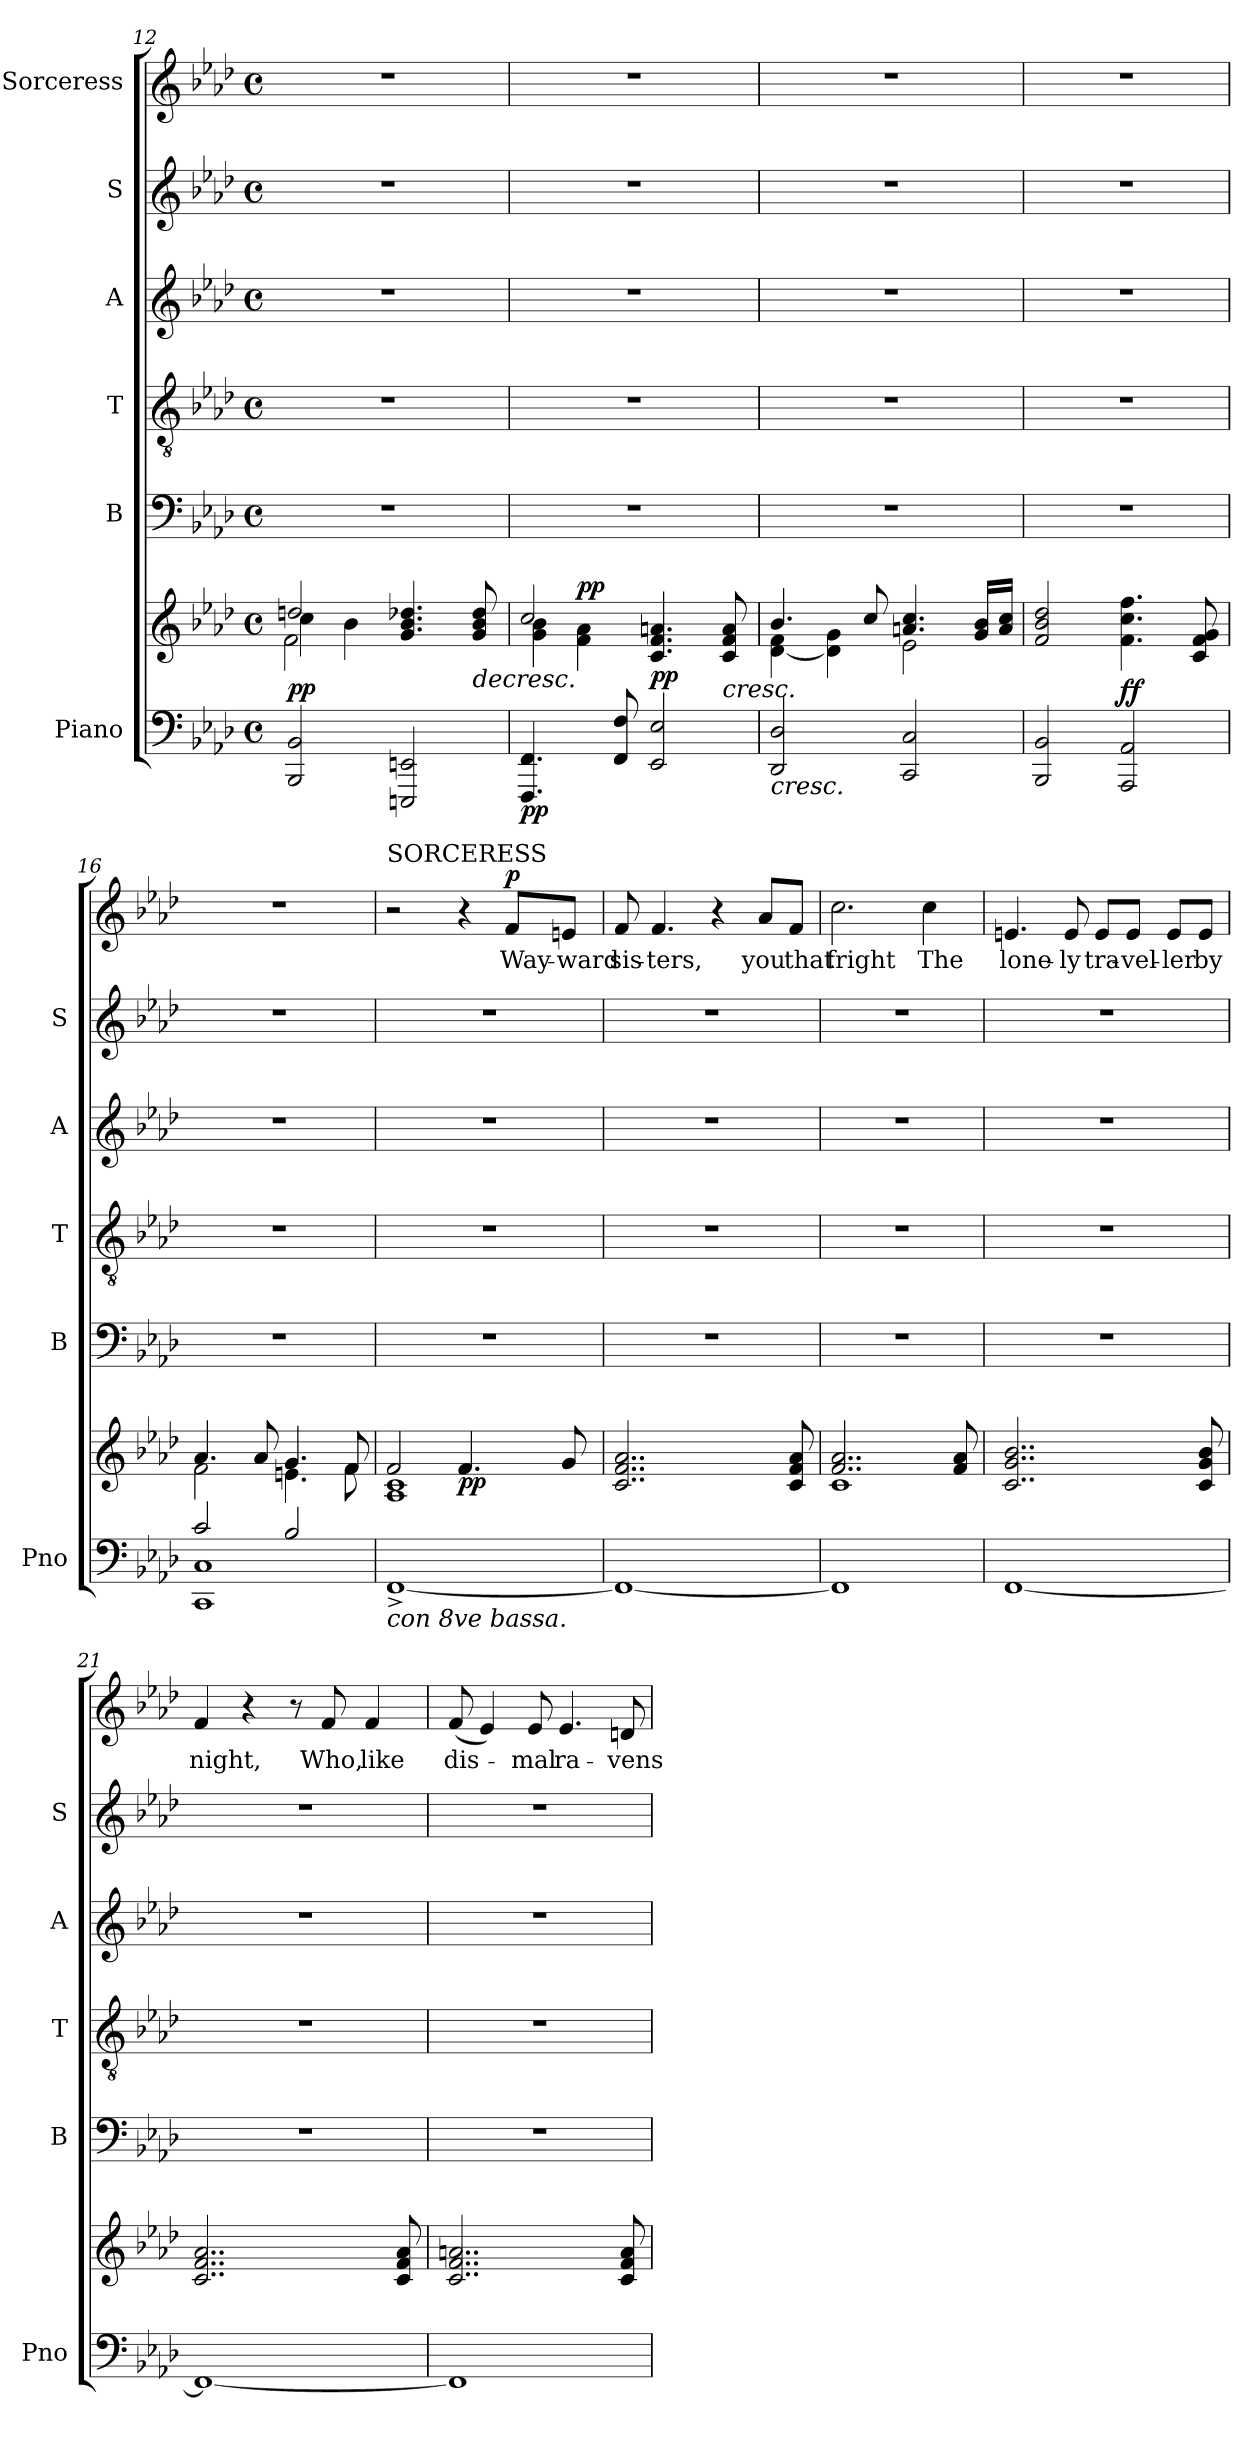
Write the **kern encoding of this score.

**kern	**kern	**dynam	**kern	**kern	**kern	**kern	**kern	**text	**dynam
*part6	*part6	*part6	*part5	*part4	*part3	*part2	*part1	*part1	*part1
*staff7	*staff6	*staff6/7	*staff5	*staff4	*staff3	*staff2	*staff1	*staff1	*staff1
*I"Piano	*	*	*I"B	*I"T	*I"A	*I"S	*I"Sorceress	*	*
*I'Pno	*	*	*I'B	*I'T	*I'A	*I'S	*	*	*
*clefF4	*clefG2	*	*clefF4	*clefGv2	*clefG2	*clefG2	*clefG2	*	*
*k[b-e-a-d-]	*k[b-e-a-d-]	*	*k[b-e-a-d-]	*k[b-e-a-d-]	*k[b-e-a-d-]	*k[b-e-a-d-]	*k[b-e-a-d-]	*	*
*M4/4	*M4/4	*	*M4/4	*M4/4	*M4/4	*M4/4	*M4/4	*	*
*met(c)	*met(c)	*	*met(c)	*met(c)	*met(c)	*met(c)	*met(c)	*	*
=12	=12	=12	=12	=12	=12	=12	=12	=12	=12
*	*^	*	*	*	*	*	*	*	*
*	*	*^	*	*	*	*	*	*	*	*
!	!	!	!	!LO:DY:a=2	!	!	!	!	!	!	!
!	!	!	!	!LO:DY:n=1:a	!	!	!	!	!	!	!
2BBB-/ 2BB-/	2ddn/	4cc\	2f\	p p	1r	1r	1r	1r	1r	.	.
.	.	4b-\	.	.	.	.	.	.	.	.	.
2EEEn/ 2EEn/	4.g/ 4.b-/ 4.dd-X/	2ryy	2ryy	.	.	.	.	.	.	.	.
!	!	!	!	!LO:HP:b	!	!	!	!	!	!	!
.	8g/ 8b-/ 8dd-/	.	.	>	.	.	.	.	.	.	.
*	*	*v	*v	*	*	*	*	*	*	*	*
=13	=13	=13	=13	=13	=13	=13	=13	=13	=13	=13
!	!	!	!LO:DY:b=2	!	!	!	!	!	!	!
4.FFF/ 4.FF/	2cc/	4g\ 4b-\	pp	1r	1r	1r	1r	1r	.	.
!	!	!	!LO:DY:n=1:a	!	!	!	!	!	!	!
.	.	4f\ 4a-\	] pp	.	.	.	.	.	.	.
8FF/ 8F/	.	.	.	.	.	.	.	.	.	.
!	!	!	!LO:DY:n=2:a=2	!	!	!	!	!	!	!
!	!	!	!LO:DY:n=3:a	!	!	!	!	!	!	!
2EE-/ 2E-/	4.c/ 4.f/ 4.an/	2ryy	p p	.	.	.	.	.	.	.
!	!LO:TX:b:i:t=cresc.	!	!	!	!	!	!	!	!	!
.	8c/ 8f/ 8a/	.	.	.	.	.	.	.	.	.
=14	=14	=14	=14	=14	=14	=14	=14	=14	=14	=14
!LO:TX:b:i:t=cresc.	!	!	!	!	!	!	!	!	!	!
2DD-/ 2D-/	4.b-/	[4d-\ 4f\	.	1r	1r	1r	1r	1r	.	.
.	.	4d-\] 4g\	.	.	.	.	.	.	.	.
.	8cc/	.	.	.	.	.	.	.	.	.
2CC/ 2C/	4.an/ 4.cc/	2e-\	.	.	.	.	.	.	.	.
.	16g/ 16b-/LL	.	.	.	.	.	.	.	.	.
.	16a/ 16cc/JJ	.	.	.	.	.	.	.	.	.
*	*v	*v	*	*	*	*	*	*	*	*
=15	=15	=15	=15	=15	=15	=15	=15	=15	=15
2BBB-/ 2BB-/	2f/ 2b-/ 2dd-/	.	1r	1r	1r	1r	1r	.	.
!	!	!LO:DY:a=2	!	!	!	!	!	!	!
!	!	!LO:DY:n=1:a	!	!	!	!	!	!	!
2AAA-/ 2AA-/	4.f\ 4.cc\ 4.ff\	f f	.	.	.	.	.	.	.
.	8c/ 8f/ 8g/	.	.	.	.	.	.	.	.
!!LO:LB:g=z
=16	=16	=16	=16	=16	=16	=16	=16	=16	=16
*^	*^	*	*	*	*	*	*	*	*
2c/	1CC 1C	4.a-/	2f\	.	1r	1r	1r	1r	1r	.	.
.	.	8a-/	.	.	.	.	.	.	.	.	.
2B-/	.	4.g/	4.en\	.	.	.	.	.	.	.	.
.	.	8f/	8f\	.	.	.	.	.	.	.	.
*v	*v	*	*	*	*	*	*	*	*	*	*
=17	=17	=17	=17	=17	=17	=17	=17	=17	=17	=17
!	!	!	!	!	!	!	!	!LO:TX:a:t=SORCERESS	!	!
!LO:TX:b:i:t=con 8ve bassa.	!	!	!	!	!	!	!	!	!	!
[1FF^	2f/	1A- 1c	.	1r	1r	1r	1r	2r	.	.
!	!	!	!LO:DY:b	!	!	!	!	!	!	!
.	4.f/	.	pp	.	.	.	.	4r	.	.
!	!	!	!	!	!	!	!	!	!LO:LY:b	!LO:DY:a
.	.	.	.	.	.	.	.	8f/L	Way-	p
!	!	!	!	!	!	!	!	!	!LO:LY:b	!
.	8g/	.	.	.	.	.	.	8en/J	-ward	.
*	*v	*v	*	*	*	*	*	*	*	*
=18	=18	=18	=18	=18	=18	=18	=18	=18	=18
!	!	!	!	!	!	!	!	!LO:LY:b	!
1FF_	2..c/ 2..f/ 2..a-/	.	1r	1r	1r	1r	8f/	sis-	.
!	!	!	!	!	!	!	!	!LO:LY:b	!
.	.	.	.	.	.	.	4.f/	-ters,	.
.	.	.	.	.	.	.	4r	.	.
!	!	!	!	!	!	!	!	!LO:LY:b	!
.	.	.	.	.	.	.	8a-/L	you	.
!	!	!	!	!	!	!	!	!LO:LY:b	!
.	8c/ 8f/ 8a-/	.	.	.	.	.	8f/J	that	.
=19	=19	=19	=19	=19	=19	=19	=19	=19	=19
*	*^	*	*	*	*	*	*	*	*
!	!	!	!	!	!	!	!	!	!LO:LY:b	!
1FF]	2..f/ 2..a-/	1c	.	1r	1r	1r	1r	2.cc\	fright	.
!	!	!	!	!	!	!	!	!	!LO:LY:b	!
.	.	.	.	.	.	.	.	4cc\	The	.
.	8f/ 8a-/	.	.	.	.	.	.	.	.	.
*	*v	*v	*	*	*	*	*	*	*	*
=20	=20	=20	=20	=20	=20	=20	=20	=20	=20
!	!	!	!	!	!	!	!	!LO:LY:b	!
[1FF	2..c/ 2..g/ 2..b-/	.	1r	1r	1r	1r	4.en/	lone-	.
!	!	!	!	!	!	!	!	!LO:LY:b	!
.	.	.	.	.	.	.	8e/	-ly	.
!	!	!	!	!	!	!	!	!LO:LY:b	!
.	.	.	.	.	.	.	8e/L	tra-	.
!	!	!	!	!	!	!	!	!LO:LY:b	!
.	.	.	.	.	.	.	8e/J	-vel-	.
!	!	!	!	!	!	!	!	!LO:LY:b	!
.	.	.	.	.	.	.	8e/L	-ler	.
!	!	!	!	!	!	!	!	!LO:LY:b	!
.	8c/ 8g/ 8b-/	.	.	.	.	.	8e/J	by	.
=21	=21	=21	=21	=21	=21	=21	=21	=21	=21
!	!	!	!	!	!	!	!	!LO:LY:b	!
1FF_	2..c/ 2..f/ 2..a-/	.	1r	1r	1r	1r	4f/	night,	.
.	.	.	.	.	.	.	4r	.	.
.	.	.	.	.	.	.	8r	.	.
!	!	!	!	!	!	!	!	!LO:LY:b	!
.	.	.	.	.	.	.	8f/	Who,	.
!	!	!	!	!	!	!	!	!LO:LY:b	!
.	.	.	.	.	.	.	4f/	like	.
.	8c/ 8f/ 8a-/	.	.	.	.	.	.	.	.
!!LO:LB:g=z
=22	=22	=22	=22	=22	=22	=22	=22	=22	=22
!	!	!	!	!	!	!	!	!LO:LY:b	!
1FF]	2..c/ 2..f/ 2..an/	.	1r	1r	1r	1r	(<8f/	dis-	.
.	.	.	.	.	.	.	4e-/)	.	.
!	!	!	!	!	!	!	!	!LO:LY:b	!
.	.	.	.	.	.	.	8e-/	-mal	.
!	!	!	!	!	!	!	!	!LO:LY:b	!
.	.	.	.	.	.	.	4.e-/	ra-	.
!	!	!	!	!	!	!	!	!LO:LY:b	!
.	8c/ 8f/ 8a/	.	.	.	.	.	8dn/	-vens	.
=	=	=	=	=	=	=	=	=	=
*-	*-	*-	*-	*-	*-	*-	*-	*-	*-
